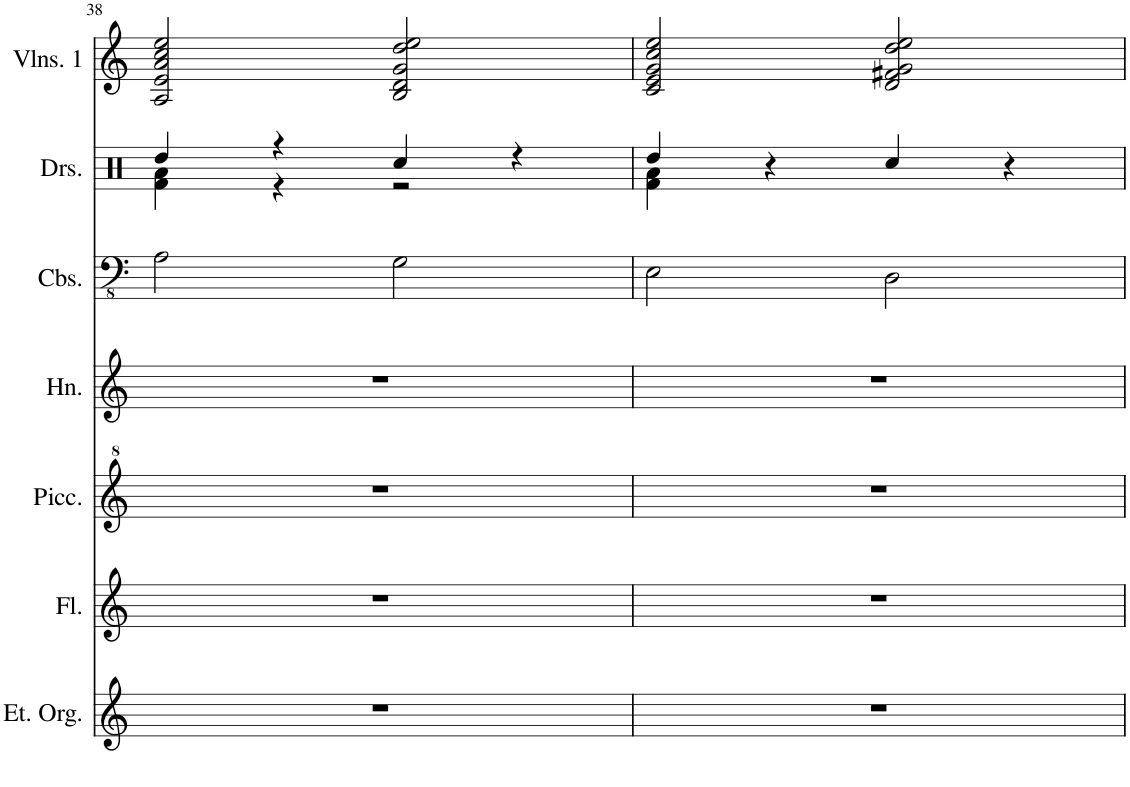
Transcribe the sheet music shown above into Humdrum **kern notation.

**kern	**kern	**kern	**kern	**kern	**kern	**kern
*part7	*part6	*part5	*part4	*part3	*part2	*part1
*staff7	*staff6	*staff5	*staff4	*staff3	*staff2	*staff1
*I"Electronic Organ	*I"Flute	*I"Piccolo	*I"Horn	*I"Contrabasses	*I"Drumset	*I"Violins 1
*I'Et. Org.	*I'Fl.	*I'Picc.	*I'Hn.	*I'Cbs.	*I'Drs.	*I'Vlns. 1
!!LO:PB:g=z
*clefG2	*clefG2	*clefG^2	*clefG2	*clefFv4	*clefX	*clefG2
*	*	*Trd-7c-12	*Trd4c7	*	*	*
*k[]	*k[]	*k[]	*k[]	*k[]	*k[]	*k[]
*M4/4	*M4/4	*M4/4	*M4/4	*M4/4	*M4/4	*M4/4
=38	=38	=38	=38	=38	=38	=38
*	*	*	*	*	*^	*
1r	1r	1r	1r	2AA\	4dd/	4f\ 4a\	2A/ 2e/ 2a/ 2cc/ 2ee/
.	.	.	.	.	4r	4r	.
.	.	.	.	2GG\	4cc/	2r	2B/ 2d/ 2g/ 2dd/ 2ee/
.	.	.	.	.	4r	.	.
=39	=39	=39	=39	=39	=39	=39	=39
1r	1r	1r	1r	2EE\	4dd/	4f\ 4a\	2c/ 2e/ 2g/ 2cc/ 2ee/
.	.	.	.	.	4r	2.ryy	.
.	.	.	.	2DD\	4cc/	.	2d/ 2f#X/ 2g/ 2dd/ 2ee/
.	.	.	.	.	4r	.	.
*	*	*	*	*	*v	*v	*
=	=	=	=	=	=	=
*-	*-	*-	*-	*-	*-	*-
